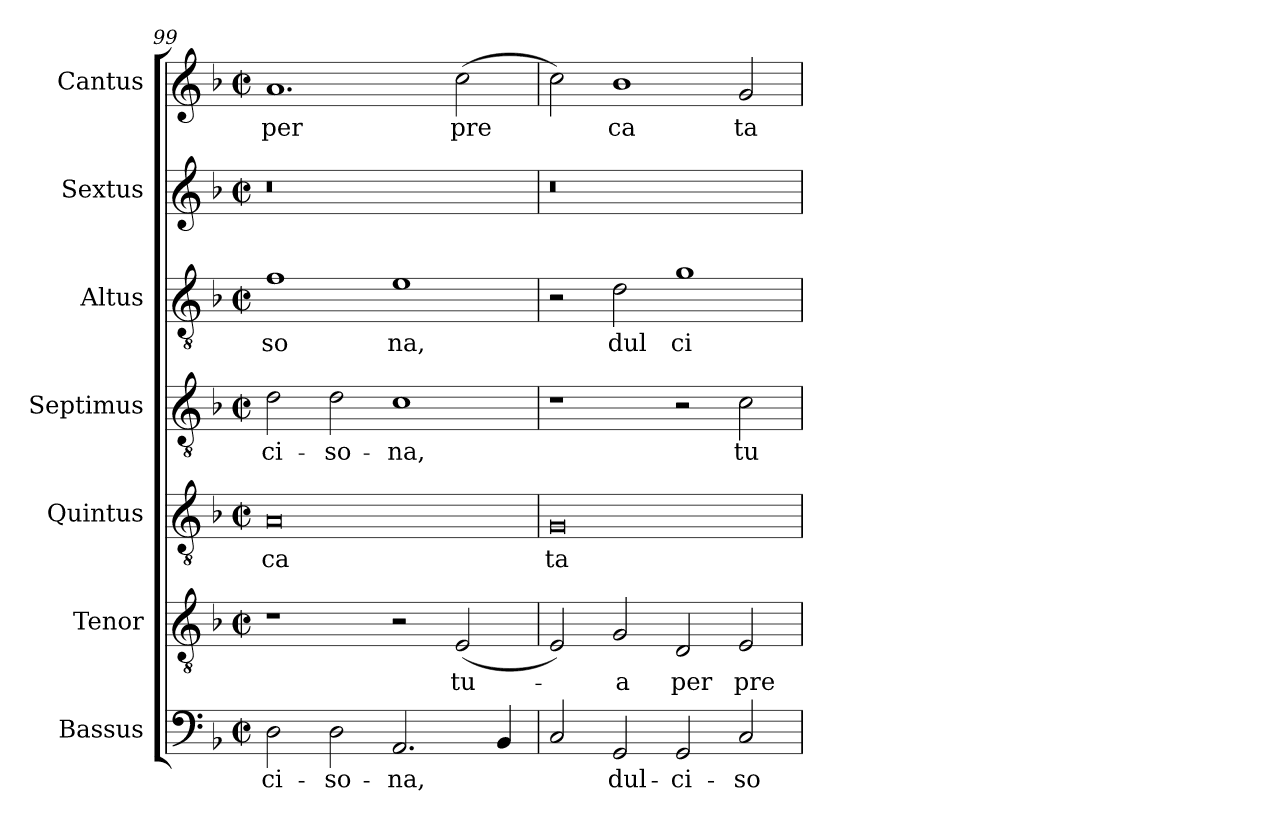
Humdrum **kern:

**kern	**text	**kern	**text	**kern	**text	**kern	**text	**kern	**text	**kern	**kern	**text
*part7	*part7	*part6	*part6	*part5	*part5	*part4	*part4	*part3	*part3	*part2	*part1	*part1
*staff7	*staff7	*staff6	*staff6	*staff5	*staff5	*staff4	*staff4	*staff3	*staff3	*staff2	*staff1	*staff1
*I"Bassus	*	*I"Tenor	*	*I"Quintus	*	*I"Septimus	*	*I"Altus	*	*I"Sextus	*I"Cantus	*
*clefF4	*	*clefGv2	*	*clefGv2	*	*clefGv2	*	*clefGv2	*	*clefG2	*clefG2	*
*k[b-]	*	*k[b-]	*	*k[b-]	*	*k[b-]	*	*k[b-]	*	*k[b-]	*k[b-]	*
*F:	*	*F:	*	*F:	*	*F:	*	*F:	*	*F:	*F:	*
*M2/2	*	*M2/2	*	*M2/2	*	*M2/2	*	*M2/2	*	*M2/2	*M2/2	*
*met(c|)	*	*met(c|)	*	*met(c|)	*	*met(c|)	*	*met(c|)	*	*met(c|)	*met(c|)	*
=99	=99	=99	=99	=99	=99	=99	=99	=99	=99	=99	=99	=99
!	!LO:LY:b:cj	!	!	!	!LO:LY:b:cj	!	!LO:LY:b:cj	!	!LO:LY:b:cj	!	!	!LO:LY:b:cj
2D\	-ci-	1r	.	0A	ca	2d\	-ci-	1f	so	0r	1.a	per
!	!LO:LY:b:cj	!	!	!	!	!	!LO:LY:b:cj	!	!	!	!	!
2D\	-so-	.	.	.	.	2d\	-so-	.	.	.	.	.
!	!LO:LY:b	!	!	!	!	!	!LO:LY:b:cj	!	!LO:LY:b:cj	!	!	!
2.AA/	-na,	2r	.	.	.	1c	-na,	1e	na,	.	.	.
!	!	!	!LO:LY:b:cj	!	!	!	!	!	!	!	!	!LO:LY:b
.	.	(<2E/	tu-	.	.	.	.	.	.	.	(>2cc\	pre
4BB-/	.	.	.	.	.	.	.	.	.	.	.	.
=100	=100	=100	=100	=100	=100	=100	=100	=100	=100	=100	=100	=100
!	!	!	!	!	!LO:LY:b:cj	!	!	!	!	!	!	!
2C/	.	2E/)	.	0G	ta	1r	.	2r	.	0r	2cc\)	.
!	!LO:LY:b:cj	!	!LO:LY:b:cj	!	!	!	!	!	!LO:LY:b:cj	!	!	!LO:LY:b:cj
2GG/	dul-	2G/	-a	.	.	.	.	2d\	dul	.	1b-	ca
!	!LO:LY:b:cj	!	!LO:LY:b:cj	!	!	!	!	!	!LO:LY:b:cj	!	!	!
2GG/	-ci-	2D/	per	.	.	2r	.	1g	ci	.	.	.
!	!LO:LY:b:cj	!	!LO:LY:b:cj	!	!	!	!LO:LY:b:cj	!	!	!	!	!LO:LY:b:cj
2C/	-so-	2E/	pre-	.	.	2c\	tu-	.	.	.	2g/	ta
=	=	=	=	=	=	=	=	=	=	=	=	=
*-	*-	*-	*-	*-	*-	*-	*-	*-	*-	*-	*-	*-
